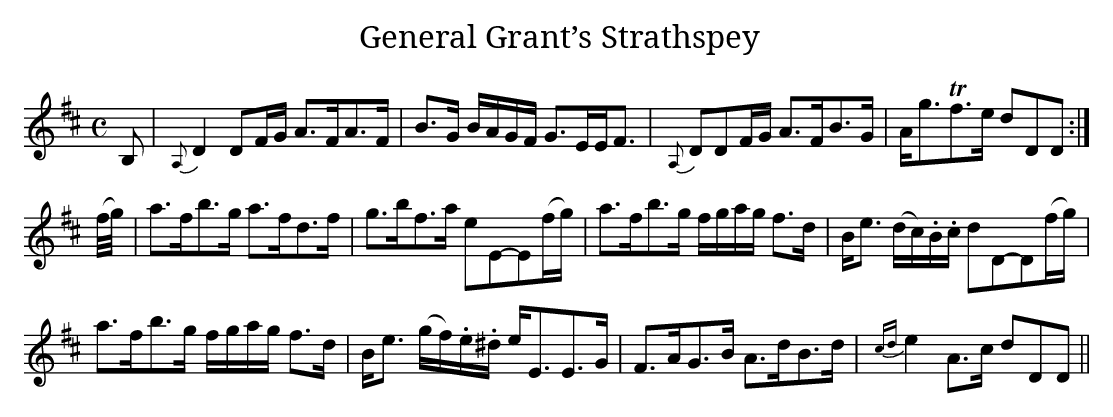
X:1
T:General Grant’s Strathspey
M:C
L:1/16
K:D
B,2|{A,}D4 D2FG A3FA3F|B3G BAGF G3EEF3|{A,}D2D2FG A3FB3G|Ag3Tf3e d2D2D2:|
(f/g/)|a3fb3g a3fd3f|g3bf3a e2E2-E2(fg)|a3fb3g fgag f3d|Be3 (dc).B.c d2D2-D2(fg)|
a3fb3g fgag f3d|Be3 (gf).e.^d eE3E3G|F3AG3B A3dB3d|{cd}e4 A3c d2D2D2||
